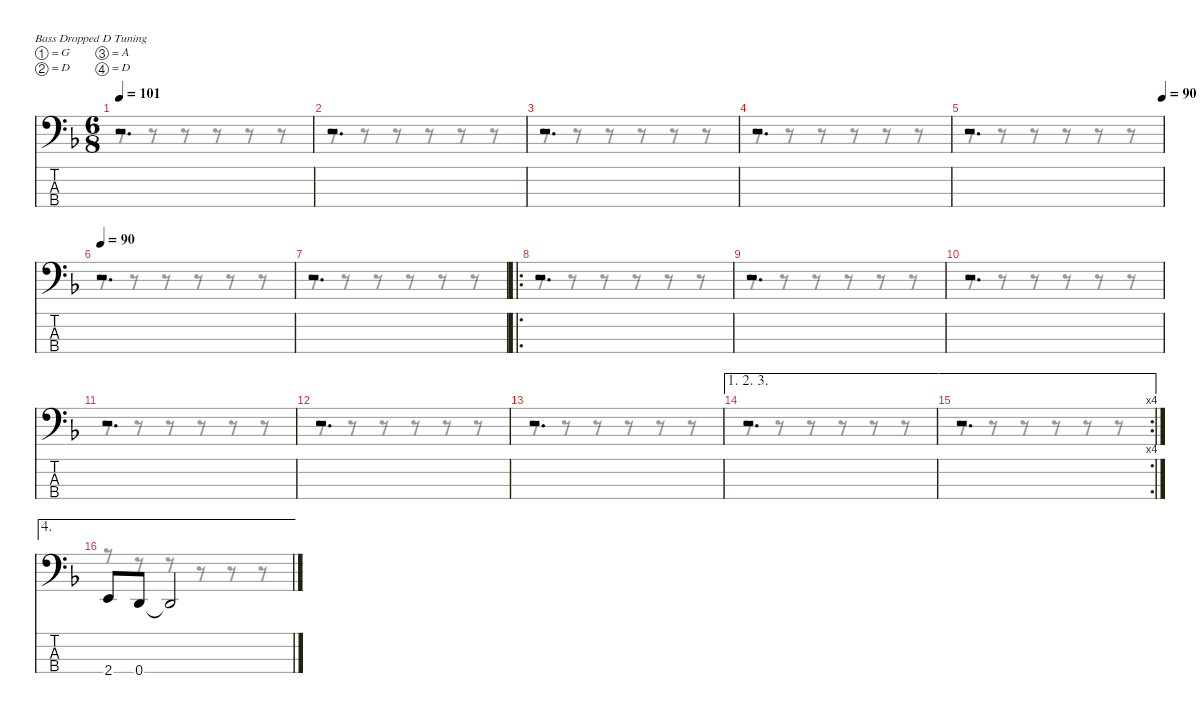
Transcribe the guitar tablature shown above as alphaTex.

\defaultSystemsLayout 4
\hideDynamics
\bracketExtendMode nobrackets
\singleTrackTrackNamePolicy hidden
\multiTrackTrackNamePolicy hidden
\otherSystemsTrackNameOrientation horizontal
\track ("M. Mendez" "el.bs.") {instrument electricbassfinger}
\staff {score tabs}
\tuning (G2 D2 A1 D1)
\voice
\ts (6 8)
\tempo 101
\clef f4
\ks dminor
r.2{d dy f beam Up} |
r.2{d beam Up} |
r.2{d beam Up} |
r.2{d beam Up} |
\tempo (90 1)
r.2{d beam Up} |
\tempo 90
r.2{d beam Up} |
r.2{d beam Up} |
\ro
r.2{d beam Up} |
r.2{d beam Up} |
r.2{d beam Up} |
r.2{d beam Up} |
r.2{d beam Up} |
r.2{d beam Up} |
\ae (1 2 3)
r.2{d beam Up} |
\ae (1 2 3)
\rc 4
r.2{d beam Up} |
\ae 4
2.4{acc forcenatural}.8{beam Up} 0.4{acc forcenatural}.8{beam Up} 0.4{t acc forcenatural}.2{beam Up}
\voice
\clef f4
\ottava regular
\simile none
\ks dminor
r.8{dy mf beam Down} r.8{beam Down} r.8{beam Down} r.8{beam Down} r.8{beam Down} r.8{beam Down} |
r.8{beam Down} r.8{beam Down} r.8{beam Down} r.8{beam Down} r.8{beam Down} r.8{beam Down} |
r.8{beam Down} r.8{beam Down} r.8{beam Down} r.8{beam Down} r.8{beam Down} r.8{beam Down} |
r.8{beam Down} r.8{beam Down} r.8{beam Down} r.8{beam Down} r.8{beam Down} r.8{beam Down} |
r.8{beam Down} r.8{beam Down} r.8{beam Down} r.8{beam Down} r.8{beam Down} r.8{beam Down} |
r.8{beam Down} r.8{beam Down} r.8{beam Down} r.8{beam Down} r.8{beam Down} r.8{beam Down} |
r.8{beam Down} r.8{beam Down} r.8{beam Down} r.8{beam Down} r.8{beam Down} r.8{beam Down} |
r.8{beam Down} r.8{beam Down} r.8{beam Down} r.8{beam Down} r.8{beam Down} r.8{beam Down} |
r.8{beam Down} r.8{beam Down} r.8{beam Down} r.8{beam Down} r.8{beam Down} r.8{beam Down} |
r.8{beam Down} r.8{beam Down} r.8{beam Down} r.8{beam Down} r.8{beam Down} r.8{beam Down} |
r.8{beam Down} r.8{beam Down} r.8{beam Down} r.8{beam Down} r.8{beam Down} r.8{beam Down} |
r.8{beam Down} r.8{beam Down} r.8{beam Down} r.8{beam Down} r.8{beam Down} r.8{beam Down} |
r.8{beam Down} r.8{beam Down} r.8{beam Down} r.8{beam Down} r.8{beam Down} r.8{beam Down} |
r.8{beam Down} r.8{beam Down} r.8{beam Down} r.8{beam Down} r.8{beam Down} r.8{beam Down} |
r.8{beam Down} r.8{beam Down} r.8{beam Down} r.8{beam Down} r.8{beam Down} r.8{beam Down} |
r.8{beam Down} r.8{beam Down} r.8{beam Down} r.8{beam Down} r.8{beam Down} r.8{beam Down}
